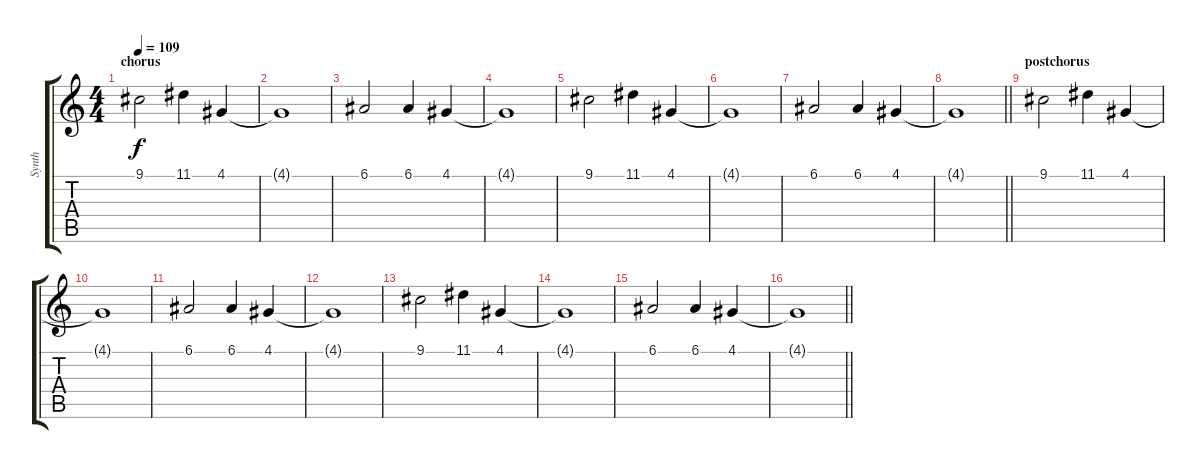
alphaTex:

\track ("Synth" "Synth") {instrument pad2warm}
\staff {score tabs}
\tuning (E4 B3 G3 D3 A2 E2) {hide}
\ts (4 4)
\section ("" "chorus")
\tempo 109
\clef g2
\ks c
9.1.2{dy f} 11.1.4 4.1.4 |
4.1{t}.1 |
6.1.2 6.1.4 4.1.4 |
4.1{t}.1 |
9.1.2 11.1.4 4.1.4 |
4.1{t}.1 |
6.1.2 6.1.4 4.1.4 |
\barLineRight lightlight
4.1{t}.1 |
\section ("" "postchorus")
9.1.2 11.1.4 4.1.4 |
4.1{t}.1 |
6.1.2 6.1.4 4.1.4 |
4.1{t}.1 |
9.1.2 11.1.4 4.1.4 |
4.1{t}.1 |
6.1.2 6.1.4 4.1.4 |
\barLineRight lightlight
4.1{t}.1
